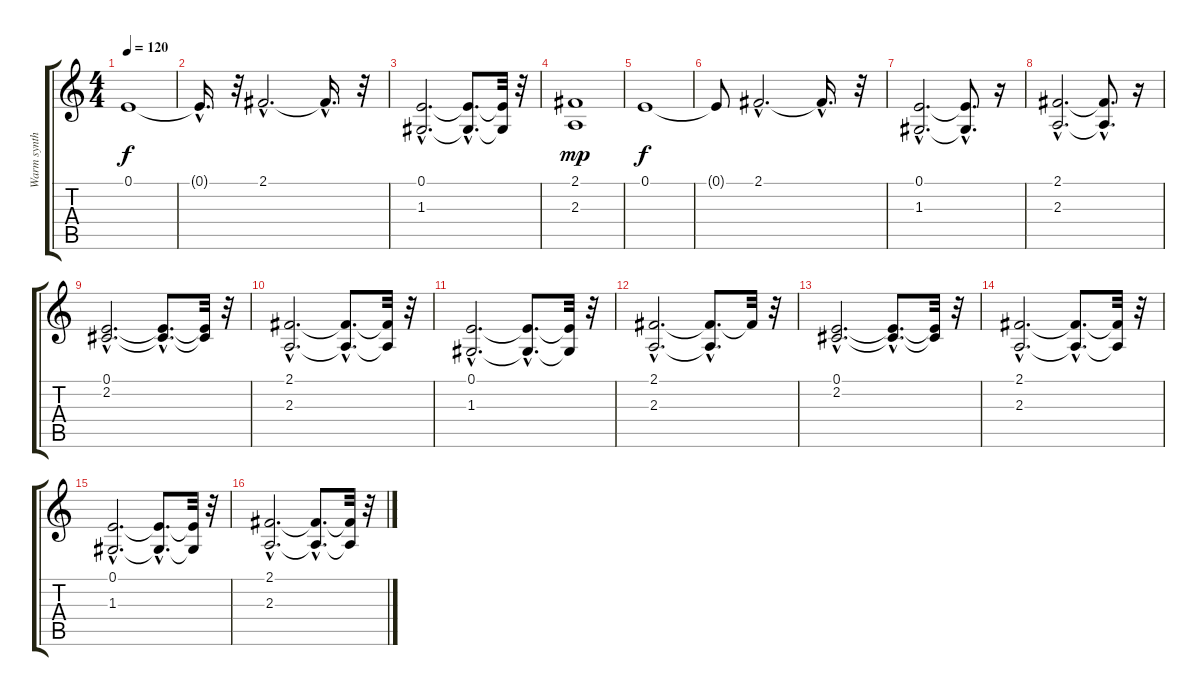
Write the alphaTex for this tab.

\track ("Warm synth & Saw Lead" "Warm synth") {instrument pad3polysynth}
\staff {score tabs}
\tuning (E4 B3 G3 D3 A2 E2) {hide}
\ts (4 4)
\tempo 120
\clef g2
\ks c
0.1.1{dy f} |
0.1{hac t}.16{d} r.32 2.1{hac}.2{d} 2.1{hac t}.16{d} r.32 |
(0.1{hac} 1.3{hac}).2{d} (0.1{hac t} 1.3{hac t}).8{d} (0.1{t} 1.3{t}).32 r.32 |
(2.1 2.3).1{dy mp} |
0.1.1{dy f} |
0.1{t}.8 2.1{hac}.2{d} 2.1{hac t}.16{d} r.32 |
(0.1{hac} 1.3{hac}).2{d} (0.1{hac t} 1.3{hac t}).8{d} r.16 |
(2.1{hac} 2.3{hac}).2{d} (2.1{hac t} 2.3{hac t}).8{d} r.16 |
(0.1{hac} 2.2{hac}).2{d} (0.1{hac t} 2.2{hac t}).8{d} (0.1{t} 2.2{t}).32 r.32 |
(2.1{hac} 2.3{hac}).2{d} (2.1{hac t} 2.3{hac t}).8{d} (2.1{t} 2.3{t}).32 r.32 |
(0.1{hac} 1.3{hac}).2{d} (0.1{hac t} 1.3{hac t}).8{d} (0.1{t} 1.3{t}).32 r.32 |
(2.1{hac} 2.3{hac}).2{d} (2.1{hac t} 2.3{hac t}).8{d} 2.1{t}.32 r.32 |
(0.1{hac} 2.2{hac}).2{d} (0.1{hac t} 2.2{hac t}).8{d} (0.1{t} 2.2{t}).32 r.32 |
(2.1{hac} 2.3{hac}).2{d} (2.1{hac t} 2.3{hac t}).8{d} (2.1{t} 2.3{t}).32 r.32 |
(0.1{hac} 1.3{hac}).2{d} (0.1{hac t} 1.3{hac t}).8{d} (0.1{t} 1.3{t}).32 r.32 |
(2.1{hac} 2.3{hac}).2{d} (2.1{hac t} 2.3{hac t}).8{d} (2.1{t} 2.3{t}).32 r.32
